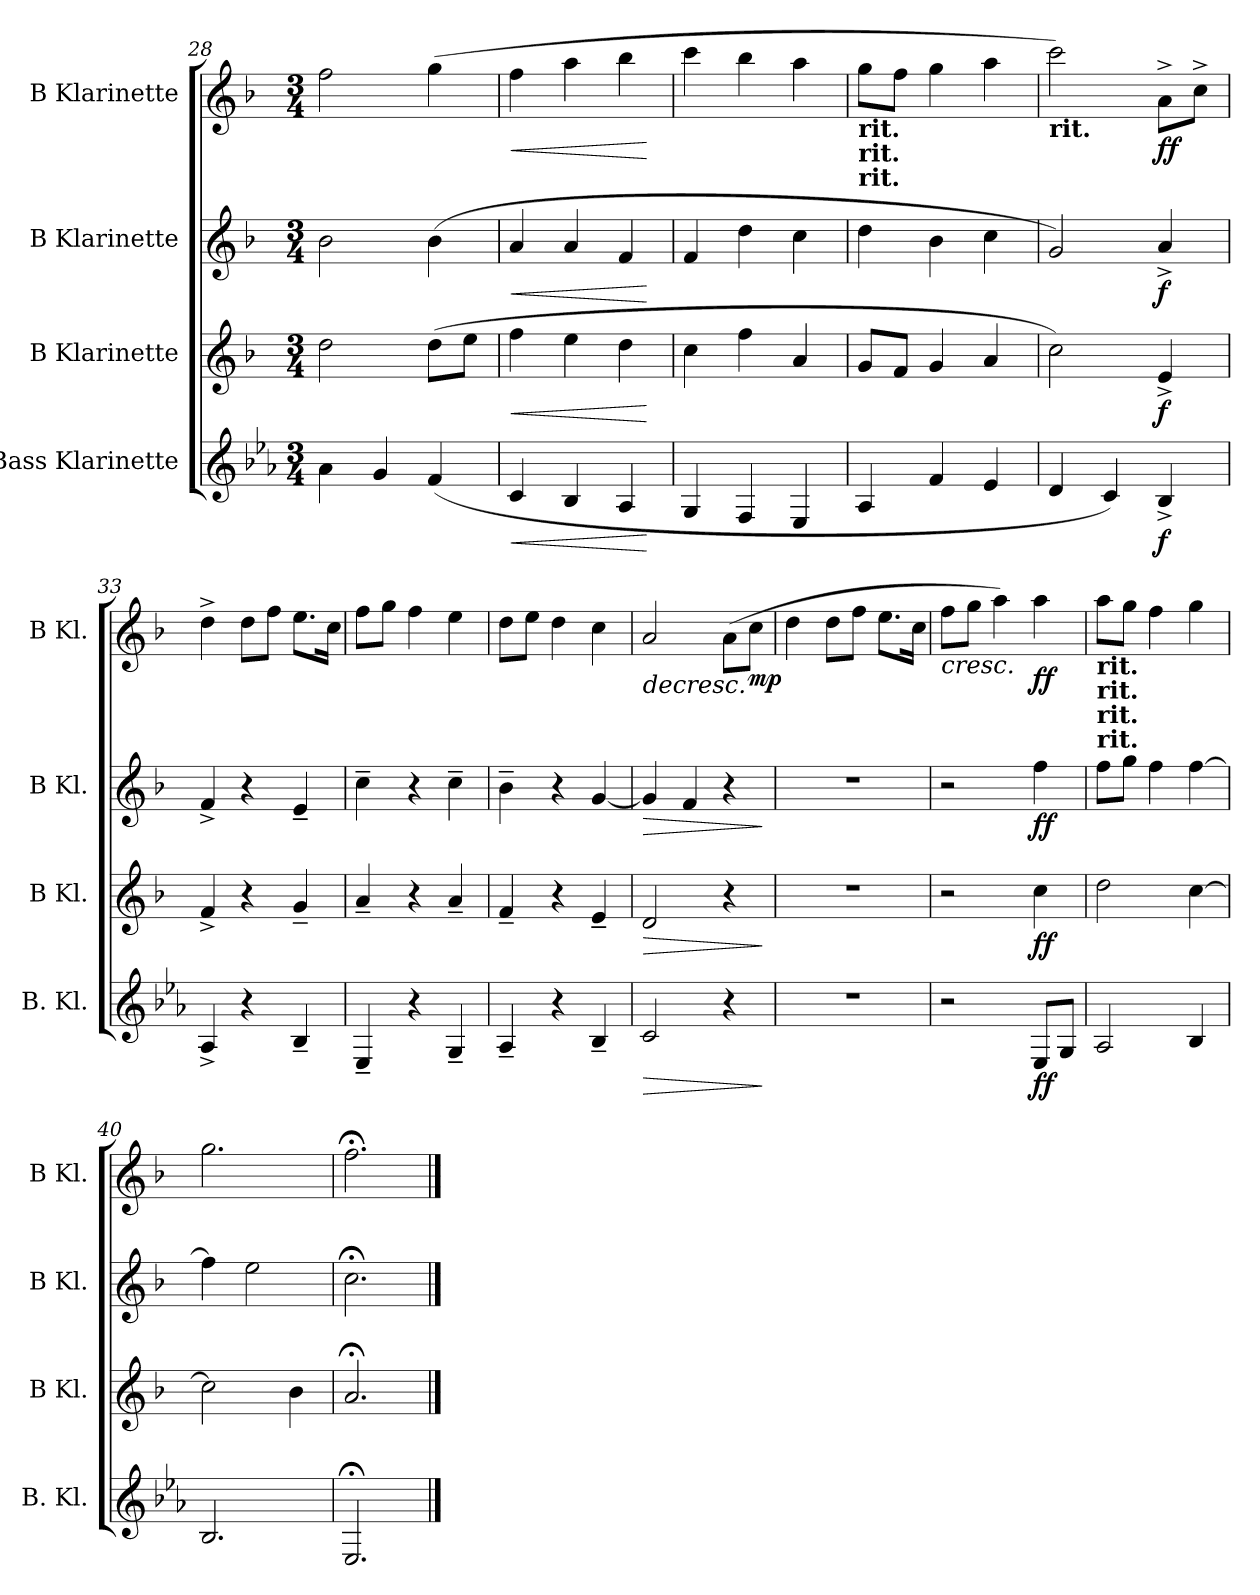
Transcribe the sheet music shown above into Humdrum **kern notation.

**kern	**dynam	**kern	**dynam	**kern	**dynam	**kern	**dynam
*part4	*part4	*part3	*part3	*part2	*part2	*part1	*part1
*staff4	*staff4	*staff3	*staff3	*staff2	*staff2	*staff1	*staff1
*I"Bass Klarinette	*	*I"B Klarinette	*	*I"B Klarinette	*	*I"B Klarinette	*
*I'B. Kl.	*	*I'B Kl.	*	*I'B Kl.	*	*I'B Kl.	*
*clefG2	*	*clefG2	*	*clefG2	*	*clefG2	*
*ITrd8c14	*	*ITrd1c2	*	*ITrd1c2	*	*ITrd1c2	*
*k[b-e-a-]	*	*k[b-e-a-]	*	*k[b-e-a-]	*	*k[b-e-a-]	*
*M3/4	*	*M3/4	*	*M3/4	*	*M3/4	*
=28	=28	=28	=28	=28	=28	=28	=28
4A-\	.	2cc\	.	2a-\	.	2ee-\	.
4G/	.	.	.	.	.	.	.
(4F/	.	(8cc\L	.	(4a-\	.	(4ff\	.
.	.	8dd\J	.	.	.	.	.
!!LO:LB:g=z
=29	=29	=29	=29	=29	=29	=29	=29
!	!LO:HP:b	!	!LO:HP:b	!	!LO:HP:b	!	!LO:HP:b
4C/	<	4ee-\	<	4g/	<	4ee-\	<
4BB-/	.	4dd\	.	4g/	.	4gg\	.
4AA-/	.	4cc\	.	4e-/	.	4aa-\	.
.	[	.	[	.	[	.	[
=30	=30	=30	=30	=30	=30	=30	=30
4GG/	.	4b-\	.	4e-/	.	4bb-\	.
4FF/	.	4ee-\	.	4cc\	.	4aa-\	.
4EE-/	.	4g/	.	4b-\	.	4gg\	.
=31	=31	=31	=31	=31	=31	=31	=31
!	!	!	!	!	!	!LO:TX:b:B:t=rit.	!
!	!	!	!	!	!	!LO:TX:b:B:t=rit.	!
!	!	!	!	!	!	!LO:TX:b:B:t=rit.	!
4AA-/	.	8f/L	.	4cc\	.	8ff\L	.
.	.	8e-/J	.	.	.	8ee-\J	.
4F/	.	4f/	.	4a-\	.	4ff\	.
4E-/	.	4g/	.	4b-\	.	4gg\	.
=32	=32	=32	=32	=32	=32	=32	=32
!	!	!	!	!	!	!LO:TX:b:B:t=rit.	!
4D/	.	2b-\)	.	2f/)	.	2bb-\)	.
4C/)	.	.	.	.	.	.	.
!	!LO:DY:b	!	!LO:DY:b	!	!LO:DY:b	!	!LO:DY:b
4BB-^/	f	4d^/	f	4g^/	f	8g^\L	ff
.	.	.	.	.	.	8b-^\J	.
=33	=33	=33	=33	=33	=33	=33	=33
4AA-^/	.	4e-^/	.	4e-^/	.	4cc^\	.
4r	.	4r	.	4r	.	8cc\L	.
.	.	.	.	.	.	8ee-\J	.
4BB-~/	.	4f~/	.	4d~/	.	8.dd\L	.
.	.	.	.	.	.	16b-\Jk	.
=34	=34	=34	=34	=34	=34	=34	=34
4EE-~/	.	4g~/	.	4b-~\	.	8ee-\L	.
.	.	.	.	.	.	8ff\J	.
4r	.	4r	.	4r	.	4ee-\	.
4GG~/	.	4g~/	.	4b-~\	.	4dd\	.
=35	=35	=35	=35	=35	=35	=35	=35
4AA-~/	.	4e-~/	.	4a-~\	.	8cc\L	.
.	.	.	.	.	.	8dd\J	.
4r	.	4r	.	4r	.	4cc\	.
4BB-~/	.	4d~/	.	[4f/	.	4b-\	.
=36	=36	=36	=36	=36	=36	=36	=36
!	!LO:HP:b	!	!LO:HP:b	!	!LO:HP:b	!	!LO:HP:b
2C/	>	2c/	>	4f/]	>	2g/	>
.	.	.	.	4e-/	.	.	.
4r	.	4r	.	4r	.	(8g\L	.
!	!	!	!	!	!	!	!LO:DY:b
.	.	.	.	.	.	8b-\J	mp
.	]	.	]	.	]	.	]
=37	=37	=37	=37	=37	=37	=37	=37
2.r	.	2.r	.	2.r	.	4cc\	.
.	.	.	.	.	.	8cc\L	.
.	.	.	.	.	.	8ee-\J	.
.	.	.	.	.	.	8.dd\L	.
.	.	.	.	.	.	16b-\Jk	.
!!LO:LB:g=z
=38	=38	=38	=38	=38	=38	=38	=38
!	!	!	!	!	!	!	!LO:HP:b
2r	.	2r	.	2r	.	8ee-\L	<
.	.	.	.	.	.	8ff\J	.
.	.	.	.	.	.	4gg\)	.
!	!LO:DY:b	!	!LO:DY:b	!	!LO:DY:b	!	!LO:DY:b
8EE-/L	ff	4b-\	ff	4ee-\	ff	4gg\	ff
8GG/J	.	.	.	.	.	.	.
.	.	.	.	.	.	.	[
=39	=39	=39	=39	=39	=39	=39	=39
!	!	!	!	!	!	!LO:TX:b:B:t=rit.	!
!	!	!	!	!	!	!LO:TX:b:B:t=rit.	!
!	!	!	!	!	!	!LO:TX:b:B:t=rit.	!
!	!	!	!	!	!	!LO:TX:b:B:t=rit.	!
2AA-/	.	2cc\	.	8ee-\L	.	8gg\L	.
.	.	.	.	8ff\J	.	8ff\J	.
.	.	.	.	4ee-\	.	4ee-\	.
4BB-/	.	[4b-\	.	[4ee-\	.	4ff\	.
=40	=40	=40	=40	=40	=40	=40	=40
2.BB-/	.	2b-\]	.	4ee-\]	.	2.ff\	.
.	.	.	.	2dd\	.	.	.
.	.	4a-\	.	.	.	.	.
=41	=41	=41	=41	=41	=41	=41	=41
2.EE-;</	.	2.g;</	.	2.b-;<\	.	2.ee-;<\	.
==	==	==	==	==	==	==	==
*-	*-	*-	*-	*-	*-	*-	*-
